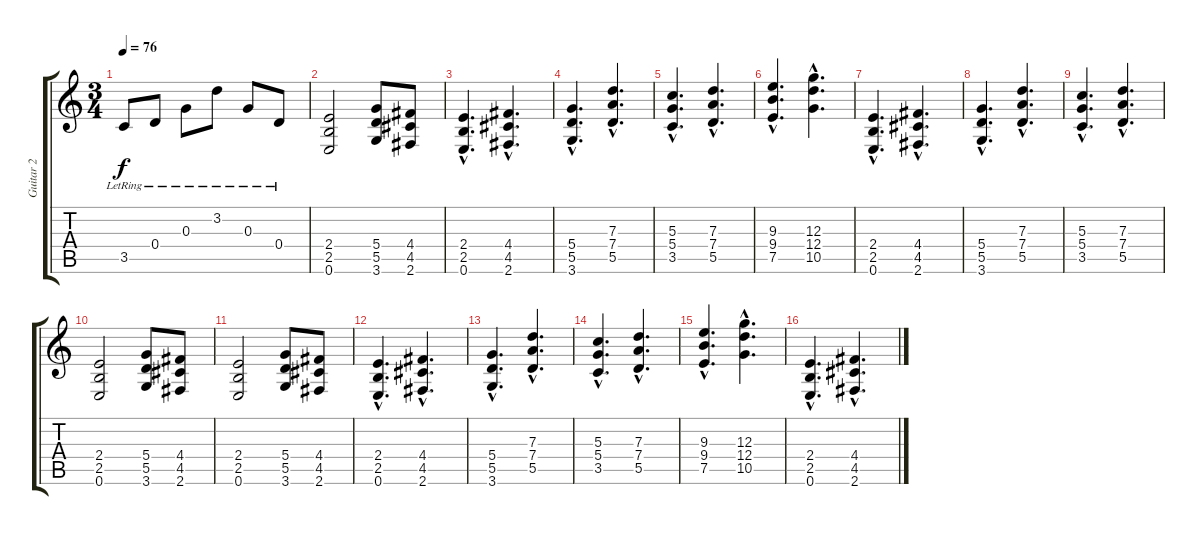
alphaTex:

\track ("Guitar 2" "Guitar 2") {instrument electricguitarjazz}
\staff {score tabs}
\tuning (E4 B3 G3 D3 A2 E2) {hide}
\ts (3 4)
\tempo 76
\clef g2
\ks c
3.5{lr}.8{dy f} 0.4{lr}.8 0.3{lr}.8 3.2{lr}.8 0.3{lr}.8 0.4{lr}.8 |
(2.4 2.5 0.6).2{instrument distortionguitar} (5.4 5.5 3.6).8 (4.4 4.5 2.6).8 |
(2.4{hac} 2.5{hac} 0.6{hac}).4{d} (4.4{hac} 4.5{hac} 2.6{hac}).4{d} |
(5.4{hac} 5.5{hac} 3.6{hac}).4{d} (7.3{hac} 7.4{hac} 5.5{hac}).4{d} |
(5.3{hac} 5.4{hac} 3.5{hac}).4{d} (7.3{hac} 7.4{hac} 5.5{hac}).4{d} |
(9.3{hac} 9.4{hac} 7.5{hac}).4{d} (12.3{hac} 12.4{hac} 10.5{hac}).4{d} |
(2.4{hac} 2.5{hac} 0.6{hac}).4{d} (4.4{hac} 4.5{hac} 2.6{hac}).4{d} |
(5.4{hac} 5.5{hac} 3.6{hac}).4{d} (7.3{hac} 7.4{hac} 5.5{hac}).4{d} |
(5.3{hac} 5.4{hac} 3.5{hac}).4{d} (7.3{hac} 7.4{hac} 5.5{hac}).4{d} |
(2.4 2.5 0.6).2 (5.4 5.5 3.6).8 (4.4 4.5 2.6).8 |
(2.4 2.5 0.6).2{instrument distortionguitar} (5.4 5.5 3.6).8 (4.4 4.5 2.6).8 |
(2.4{hac} 2.5{hac} 0.6{hac}).4{d} (4.4{hac} 4.5{hac} 2.6{hac}).4{d} |
(5.4{hac} 5.5{hac} 3.6{hac}).4{d} (7.3{hac} 7.4{hac} 5.5{hac}).4{d} |
(5.3{hac} 5.4{hac} 3.5{hac}).4{d} (7.3{hac} 7.4{hac} 5.5{hac}).4{d} |
(9.3{hac} 9.4{hac} 7.5{hac}).4{d} (12.3{hac} 12.4{hac} 10.5{hac}).4{d} |
(2.4{hac} 2.5{hac} 0.6{hac}).4{d} (4.4{hac} 4.5{hac} 2.6{hac}).4{d}
